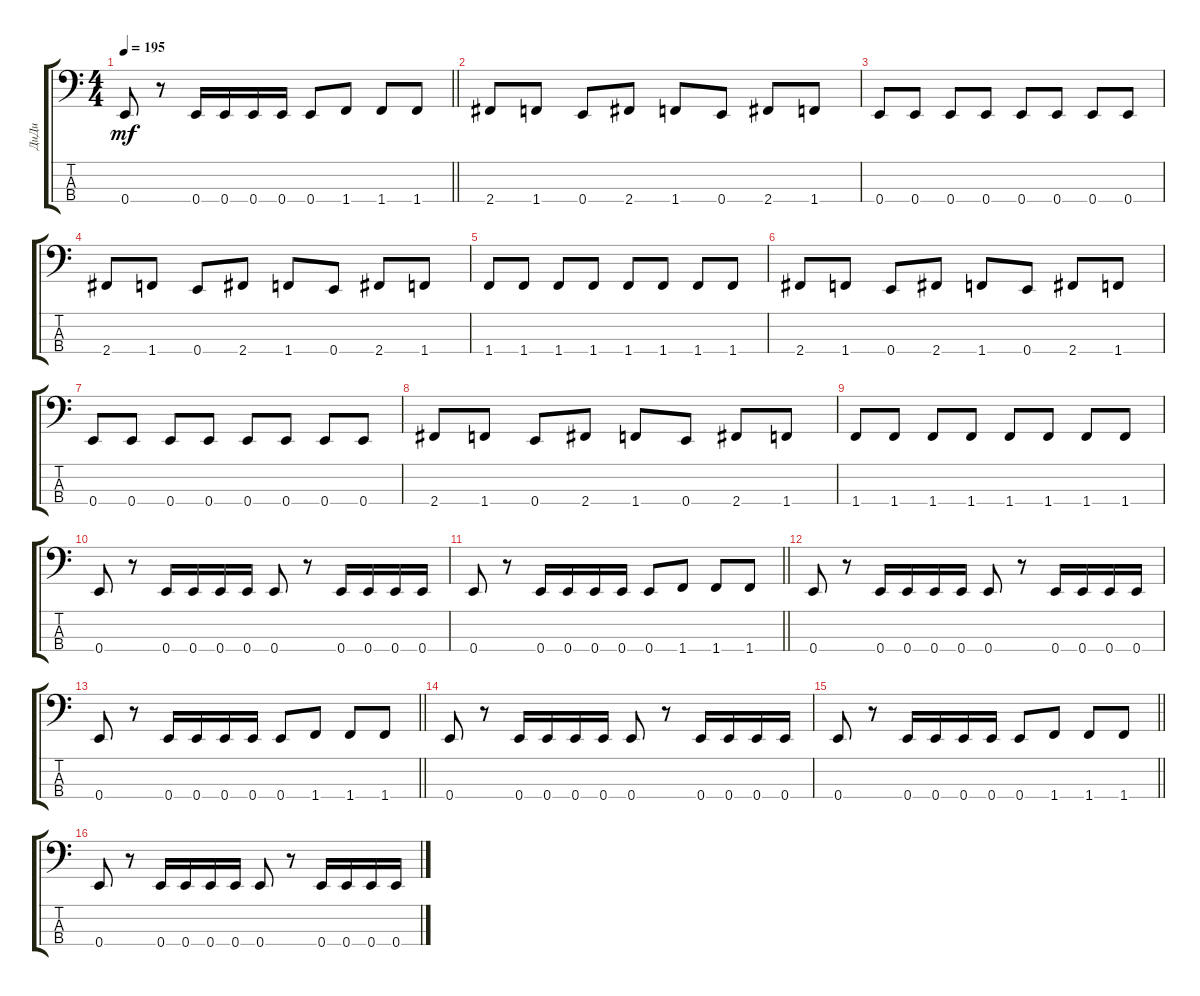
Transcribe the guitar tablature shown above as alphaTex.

\track ("ДиДи" "ДиДи") {instrument electricbassfinger}
\staff {score tabs}
\tuning (G2 D2 A1 E1) {hide}
\ts (4 4)
\tempo 195
\clef f4
\barLineRight lightlight
\ks c
0.4.8{dy mf} r.8 0.4.16 0.4.16 0.4.16 0.4.16 0.4.8 1.4.8 1.4.8 1.4.8 |
2.4.8 1.4.8 0.4.8 2.4.8 1.4.8 0.4.8 2.4.8 1.4.8 |
0.4.8 0.4.8 0.4.8 0.4.8 0.4.8 0.4.8 0.4.8 0.4.8 |
2.4.8 1.4.8 0.4.8 2.4.8 1.4.8 0.4.8 2.4.8 1.4.8 |
1.4.8 1.4.8 1.4.8 1.4.8 1.4.8 1.4.8 1.4.8 1.4.8 |
2.4.8 1.4.8 0.4.8 2.4.8 1.4.8 0.4.8 2.4.8 1.4.8 |
0.4.8 0.4.8 0.4.8 0.4.8 0.4.8 0.4.8 0.4.8 0.4.8 |
2.4.8 1.4.8 0.4.8 2.4.8 1.4.8 0.4.8 2.4.8 1.4.8 |
1.4.8 1.4.8 1.4.8 1.4.8 1.4.8 1.4.8 1.4.8 1.4.8 |
0.4.8 r.8 0.4.16 0.4.16 0.4.16 0.4.16 0.4.8 r.8 0.4.16 0.4.16 0.4.16 0.4.16 |
\barLineRight lightlight
0.4.8 r.8 0.4.16 0.4.16 0.4.16 0.4.16 0.4.8 1.4.8 1.4.8 1.4.8 |
0.4.8 r.8 0.4.16 0.4.16 0.4.16 0.4.16 0.4.8 r.8 0.4.16 0.4.16 0.4.16 0.4.16 |
\barLineRight lightlight
0.4.8 r.8 0.4.16 0.4.16 0.4.16 0.4.16 0.4.8 1.4.8 1.4.8 1.4.8 |
0.4.8 r.8 0.4.16 0.4.16 0.4.16 0.4.16 0.4.8 r.8 0.4.16 0.4.16 0.4.16 0.4.16 |
\barLineRight lightlight
0.4.8 r.8 0.4.16 0.4.16 0.4.16 0.4.16 0.4.8 1.4.8 1.4.8 1.4.8 |
0.4.8 r.8 0.4.16 0.4.16 0.4.16 0.4.16 0.4.8 r.8 0.4.16 0.4.16 0.4.16 0.4.16
